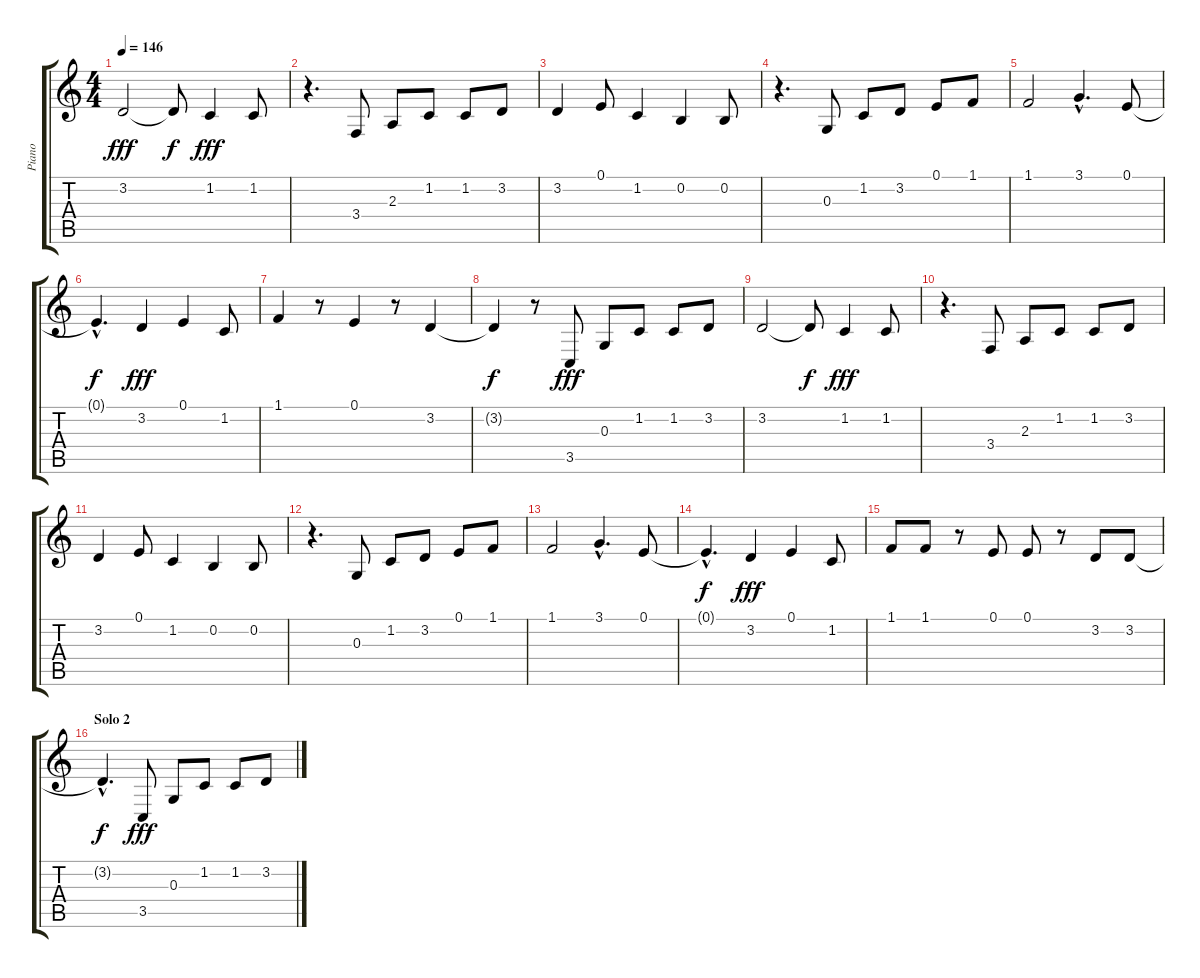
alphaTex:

\track ("Piano" "Piano") {instrument brightacousticpiano}
\staff {score tabs}
\tuning (E4 B3 G3 D3 A2 E2) {hide}
\ts (4 4)
\tempo 146
\clef g2
\ks c
3.2.2{dy fff} 3.2{t}.8{dy f} 1.2.4{dy fff} 1.2.8 |
r.4{d} 3.4.8 2.3.8 1.2.8 1.2.8 3.2.8 |
3.2.4 0.1.8 1.2.4 0.2.4 0.2.8 |
r.4{d} 0.3.8 1.2.8 3.2.8 0.1.8 1.1.8 |
1.1.2 3.1{hac}.4{d} 0.1.8 |
0.1{hac t}.4{d dy f} 3.2.4{dy fff} 0.1.4 1.2.8 |
1.1.4 r.8 0.1.4 r.8 3.2.4 |
3.2{t}.4{dy f} r.8 3.5.8{dy fff} 0.3.8 1.2.8 1.2.8 3.2.8 |
3.2.2 3.2{t}.8{dy f} 1.2.4{dy fff} 1.2.8 |
r.4{d} 3.4.8 2.3.8 1.2.8 1.2.8 3.2.8 |
3.2.4 0.1.8 1.2.4 0.2.4 0.2.8 |
r.4{d} 0.3.8 1.2.8 3.2.8 0.1.8 1.1.8 |
1.1.2 3.1{hac}.4{d} 0.1.8 |
0.1{hac t}.4{d dy f} 3.2.4{dy fff} 0.1.4 1.2.8 |
1.1.8 1.1.8 r.8 0.1.8 0.1.8 r.8 3.2.8 3.2.8 |
\section ("" "Solo 2")
3.2{hac t}.4{d dy f} 3.5.8{dy fff} 0.3.8 1.2.8 1.2.8 3.2.8
